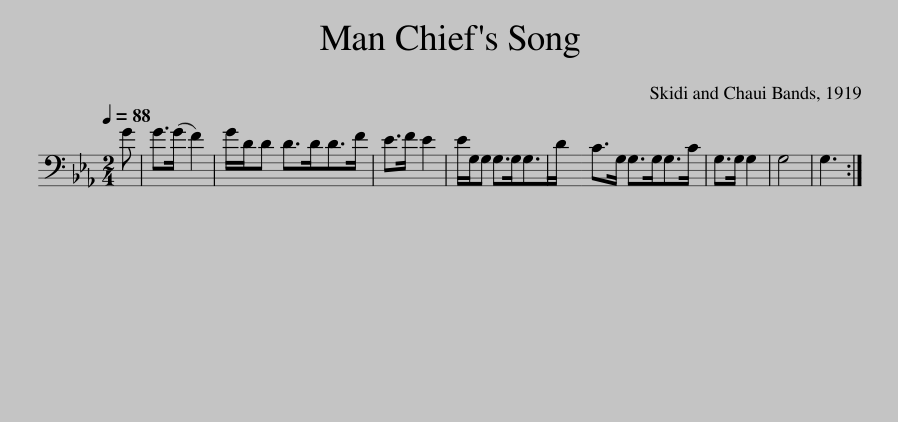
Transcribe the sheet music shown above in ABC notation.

X:1
L:1/8
Q:1/4=88
M:2/4
I:linebreak $
K:Eb
V:1 bass
V:1
 G | G>(G F2) | G/D/D D>DD>F | E>F E2 | E/G,/G, G,>G,G,>D | %5
 C>G, G,>G,G,>C | G,>G, G,2 | G,4 | G,3 :| %9
